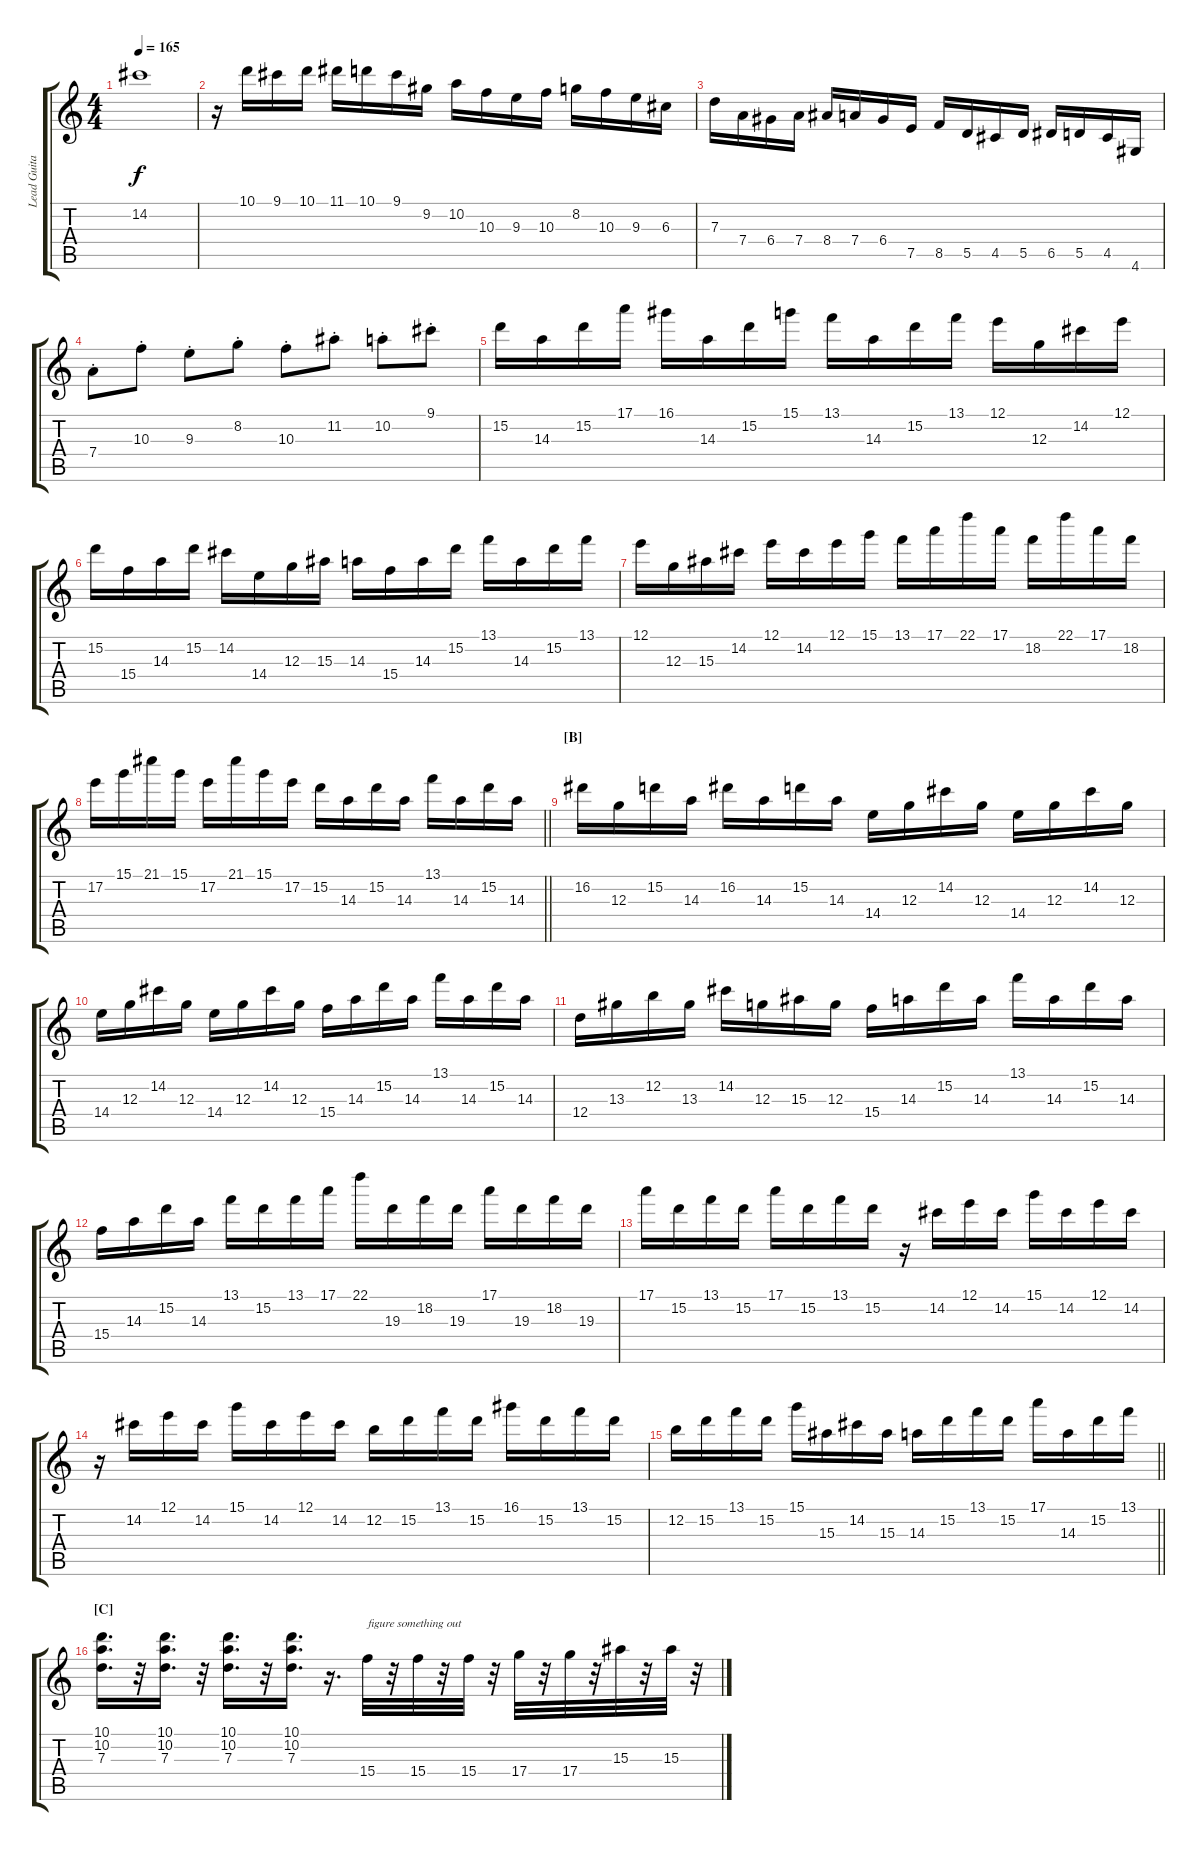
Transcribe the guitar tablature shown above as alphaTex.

\track ("Lead Guitar" "Lead Guita") {instrument overdrivenguitar}
\staff {score tabs}
\tuning (E4 B3 G3 D3 A2 E2) {hide}
\ts (4 4)
\tempo 165
\clef g2
\ks c
14.2{t}.1{dy f} |
r.16 10.1.16 9.1.16 10.1.16 11.1.16 10.1.16 9.1.16 9.2.16 10.2.16 10.3.16 9.3.16 10.3.16 8.2.16 10.3.16 9.3.16 6.3.16 |
7.3.16 7.4.16 6.4.16 7.4.16 8.4.16 7.4.16 6.4.16 7.5.16 8.5.16 5.5.16 4.5.16 5.5.16 6.5.16 5.5.16 4.5.16 4.6.16 |
7.4{st}.8 10.3{st}.8 9.3{st}.8 8.2{st}.8 10.3{st}.8 11.2{st}.8 10.2{st}.8 9.1{st}.8 |
15.2.16 14.3.16 15.2.16 17.1.16 16.1.16 14.3.16 15.2.16 15.1.16 13.1.16 14.3.16 15.2.16 13.1.16 12.1.16 12.3.16 14.2.16 12.1.16 |
15.2.16 15.4.16 14.3.16 15.2.16 14.2.16 14.4.16 12.3.16 15.3.16 14.3.16 15.4.16 14.3.16 15.2.16 13.1.16 14.3.16 15.2.16 13.1.16 |
12.1.16 12.3.16 15.3.16 14.2.16 12.1.16 14.2.16 12.1.16 15.1.16 13.1.16 17.1.16 22.1.16 17.1.16 18.2.16 22.1.16 17.1.16 18.2.16 |
\barLineRight lightlight
17.2.16 15.1.16 21.1.16 15.1.16 17.2.16 21.1.16 15.1.16 17.2.16 15.2.16 14.3.16 15.2.16 14.3.16 13.1.16 14.3.16 15.2.16 14.3.16 |
\section ("" "[B]")
16.2.16 12.3.16 15.2.16 14.3.16 16.2.16 14.3.16 15.2.16 14.3.16 14.4.16 12.3.16 14.2.16 12.3.16 14.4.16 12.3.16 14.2.16 12.3.16 |
14.4.16 12.3.16 14.2.16 12.3.16 14.4.16 12.3.16 14.2.16 12.3.16 15.4.16 14.3.16 15.2.16 14.3.16 13.1.16 14.3.16 15.2.16 14.3.16 |
12.4.16 13.3.16 12.2.16 13.3.16 14.2.16 12.3.16 15.3.16 12.3.16 15.4.16 14.3.16 15.2.16 14.3.16 13.1.16 14.3.16 15.2.16 14.3.16 |
15.4.16 14.3.16 15.2.16 14.3.16 13.1.16 15.2.16 13.1.16 17.1.16 22.1.16 19.3.16 18.2.16 19.3.16 17.1.16 19.3.16 18.2.16 19.3.16 |
17.1.16 15.2.16 13.1.16 15.2.16 17.1.16 15.2.16 13.1.16 15.2.16 r.16 14.2.16 12.1.16 14.2.16 15.1.16 14.2.16 12.1.16 14.2.16 |
r.16 14.2.16 12.1.16 14.2.16 15.1.16 14.2.16 12.1.16 14.2.16 12.2.16 15.2.16 13.1.16 15.2.16 16.1.16 15.2.16 13.1.16 15.2.16 |
\barLineRight lightlight
12.2.16 15.2.16 13.1.16 15.2.16 15.1.16 15.3.16 14.2.16 15.3.16 14.3.16 15.2.16 13.1.16 15.2.16 17.1.16 14.3.16 15.2.16 13.1.16 |
\section ("" "[C]")
(10.1 10.2 7.3).16{d} r.32 (10.1 10.2 7.3).16{d} r.32 (10.1 10.2 7.3).16{d} r.32 (10.1 10.2 7.3).16{d} r.16{d} 15.4.32{txt "figure something out"} r.32 15.4.32 r.32 15.4.32 r.32 17.4.32 r.32 17.4.32 r.32 15.3.32 r.32 15.3.32 r.32
